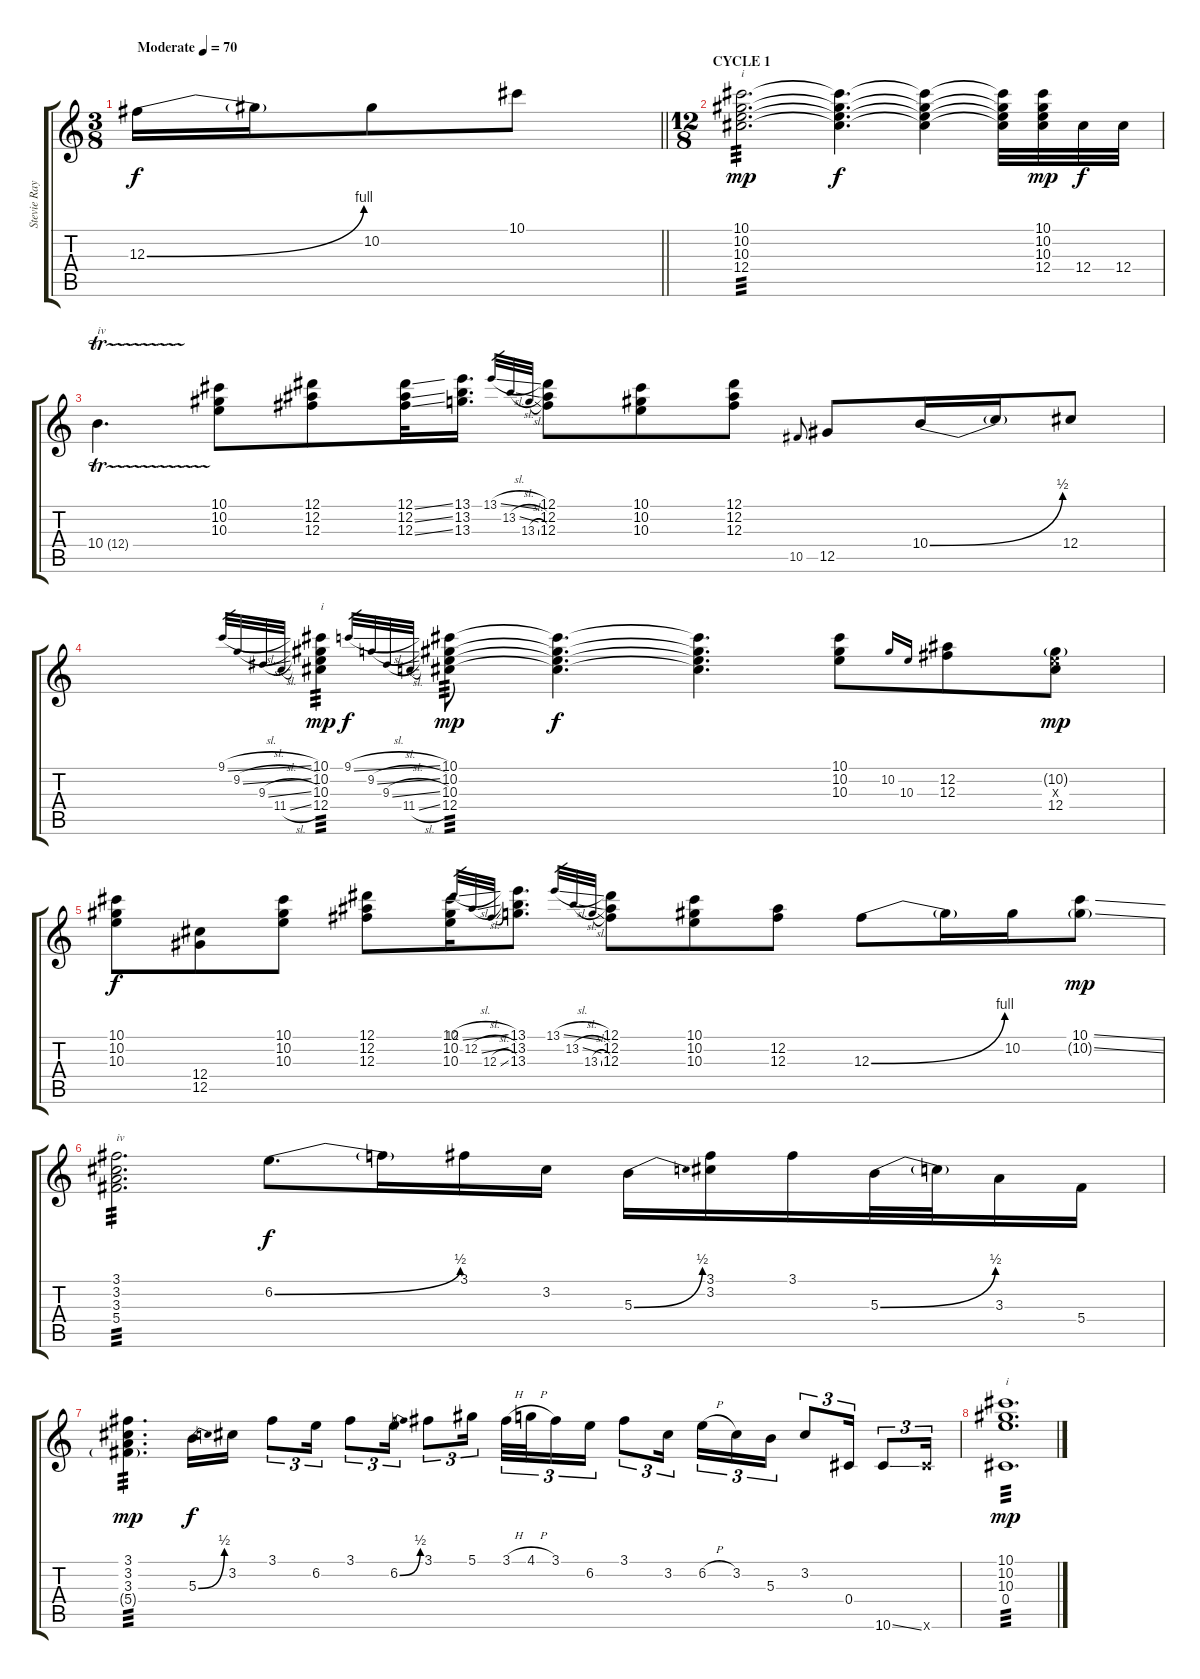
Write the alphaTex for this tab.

\track ("Stevie Ray Vaughan" "Stevie Ray") {instrument electricguitarjazz}
\staff {score tabs}
\tuning (Eb4 Bb3 Gb3 Db3 Ab2 Eb2) {hide}
\ts (3 8)
\tempo (70 "Moderate")
\clef g2
\barLineRight lightlight
\ks c
12.3{be (bend 0 0 60 4)}.16{dy f instrument electricguitarjazz} 12.3{t}.16 10.2.8 10.1.8 |
\ts (12 8)
\section ("" "CYCLE 1")
(10.1 10.2 10.3 12.4).2{d txt "i" tp 3 dy mp} (10.1{t} 10.2{t} 10.3{t} 12.4{t}).4{d dy f} (10.1{t} 10.2{t} 10.3{t} 12.4{t}).4 (10.1{t} 10.2{t} 10.3{t} 12.4{t}).32 (10.1 10.2 10.3 12.4).32{dy mp} 12.4.32{dy f} 12.4.32 |
10.4{tr (12 64)}.4{d txt "iv"} (10.1 10.2 10.3).8 (12.1 12.2 12.3).8 (12.1{ss} 12.2{ss} 12.3{ss}).32 (13.1 13.2 13.3).16{d} 13.1{sl}.32{gr} 13.2{sl}.32{gr} 13.3{sl}.32{gr} (12.1 12.2 12.3).8 (10.1 10.2 10.3).8 (12.1 12.2 12.3).8 10.5.8{gr onbeat} 12.5.8 10.4{be (bend 0 0 60 2)}.16 10.4{t}.16 12.4.8 |
9.1{sl}.32{gr} 9.2{sl}.32{gr} 9.3{sl}.32{gr} 11.4{sl}.32{gr} (10.1 10.2 10.3 12.4).4{txt "i" tp 3 dy mp} 9.1{sl}.32{gr dy f} 9.2{sl}.32{gr} 9.3{sl}.32{gr} 11.4{sl}.32{gr} (10.1 10.2 10.3 12.4).8{tp 3 dy mp} (10.1{t} 10.2{t} 10.3{t} 12.4{t}).4{d dy f} (10.1{t} 10.2{t} 10.3{t} 12.4{t}).4{d} (10.1 10.2 10.3).8 10.2.16{gr onbeat} 10.3.16{gr onbeat} (12.2 12.3).8 (10.2{g} 10.3{x} 12.4).8{dy mp} |
(10.1 10.2 10.3).8{dy f} (12.4 12.5).8 (10.1 10.2 10.3).8 (12.1 12.2 12.3).8 (10.1 10.2 10.3).16 12.1{sl}.32{gr} 12.2{sl}.32{gr} 12.3{sl}.32{gr} (13.1 13.2 13.3).8{d} 13.1{sl}.32{gr} 13.2{sl}.32{gr} 13.3{sl}.32{gr} (12.1 12.2 12.3).8 (10.1 10.2 10.3).8 (12.2 12.3).8 12.3{be (bend 0 0 60 4)}.8 12.3{t}.16 10.2.16 (10.1{ss} 10.2{ss g}).8{dy mp} |
(3.1 3.2 3.3 5.4).2{d txt "iv" tp 3} 6.2{be (bend 0 0 60 2)}.8{d dy f} 6.2{t}.16 3.1.16 3.2.16 5.3{be (bend 0 0 60 2)}.16 (3.1 3.2).16 3.1.16 5.3{be (bend 0 0 60 2)}.32 5.3{t}.32 3.3.16 5.4.16 |
(3.1 3.2 3.3 5.4{g}).4{d tp 3 dy mp} 5.3{be (bend 0 0 60 2)}.16{dy f} 3.2.16 3.1.8{tu (3 2)} 6.2.16{tu (3 2)} 3.1.8{tu (3 2)} 6.2{be (bend 0 0 60 2)}.16{tu (3 2)} 3.1.8{tu (3 2)} 5.1.16{tu (3 2) beam splitsecondary} 3.1{h}.32{tu (3 2)} 4.1{h}.32{tu (3 2)} 3.1.16{tu (3 2)} 6.2.16{tu (3 2)} 3.1.8{tu (3 2)} 3.2.16{tu (3 2)} 6.2{h}.16{tu (3 2)} 3.2.16{tu (3 2)} 5.3.16{tu (3 2)} 3.2.8{tu (3 2)} 0.4.16{tu (3 2)} 10.6{ss}.8{tu (3 2)} 10.6{x}.16{tu (3 2)} |
(10.1 10.2 10.3 0.4).1{d txt "i" tp 3 dy mp}
